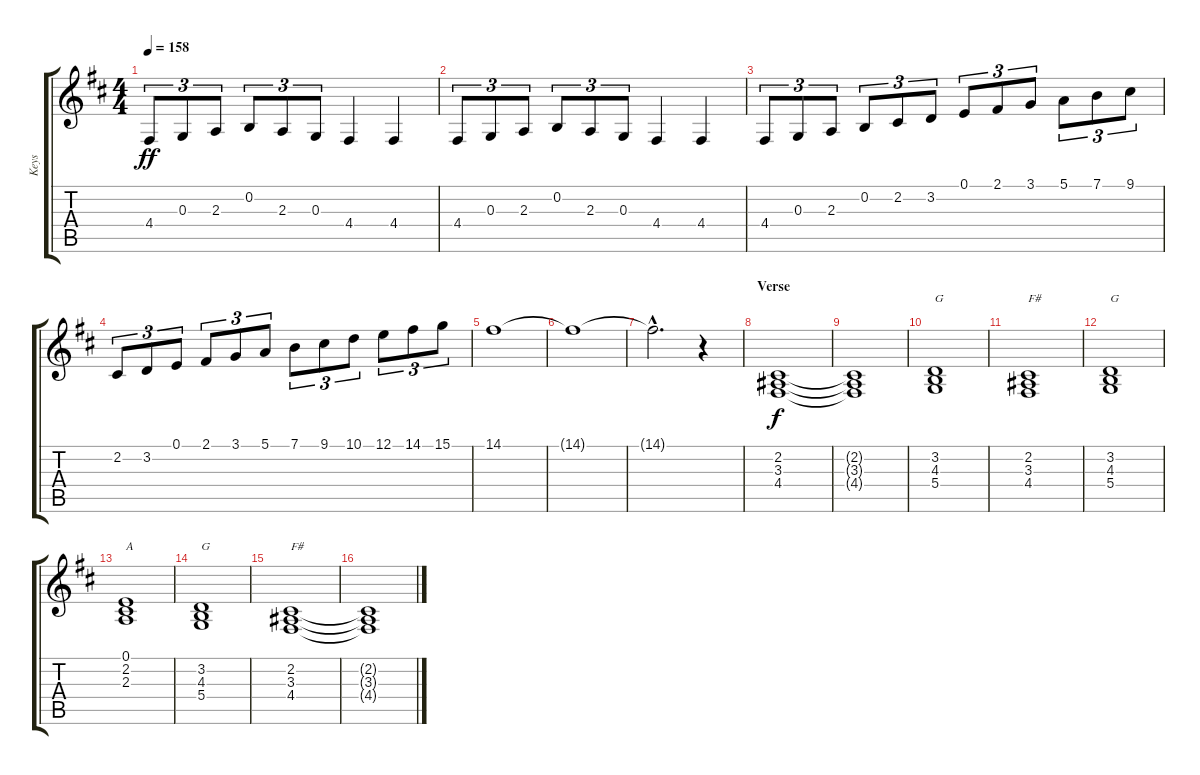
\track ("Keys" "Keys") {instrument stringensemble1}
\staff {score tabs}
\tuning (E4 B3 G3 D3 A2 E2) {hide}
\ts (4 4)
\tempo 158
\clef g2
\ks d
4.4.8{tu (3 2) dy ff} 0.3.8{tu (3 2)} 2.3.8{tu (3 2)} 0.2.8{tu (3 2)} 2.3.8{tu (3 2)} 0.3.8{tu (3 2)} 4.4.4 4.4.4 |
4.4.8{tu (3 2)} 0.3.8{tu (3 2)} 2.3.8{tu (3 2)} 0.2.8{tu (3 2)} 2.3.8{tu (3 2)} 0.3.8{tu (3 2)} 4.4.4 4.4.4 |
4.4.8{tu (3 2)} 0.3.8{tu (3 2)} 2.3.8{tu (3 2)} 0.2.8{tu (3 2)} 2.2.8{tu (3 2)} 3.2.8{tu (3 2)} 0.1.8{tu (3 2)} 2.1.8{tu (3 2)} 3.1.8{tu (3 2)} 5.1.8{tu (3 2)} 7.1.8{tu (3 2)} 9.1.8{tu (3 2)} |
2.2.8{tu (3 2)} 3.2.8{tu (3 2)} 0.1.8{tu (3 2)} 2.1.8{tu (3 2)} 3.1.8{tu (3 2)} 5.1.8{tu (3 2)} 7.1.8{tu (3 2)} 9.1.8{tu (3 2)} 10.1.8{tu (3 2)} 12.1.8{tu (3 2)} 14.1.8{tu (3 2)} 15.1.8{tu (3 2)} |
14.1.1 |
14.1{t}.1 |
14.1{hac t}.2{d} r.4 |
\section ("" "Verse")
(2.2 3.3 4.4).1{dy f balance 8} |
(2.2{t} 3.3{t} 4.4{t}).1 |
(3.2 4.3 5.4).1{txt "G"} |
(2.2 3.3 4.4).1{txt "F#"} |
(3.2 4.3 5.4).1{txt "G"} |
(0.1 2.2 2.3).1{txt "A"} |
(3.2 4.3 5.4).1{txt "G"} |
(2.2 3.3 4.4).1{txt "F#"} |
(2.2{t} 3.3{t} 4.4{t}).1
